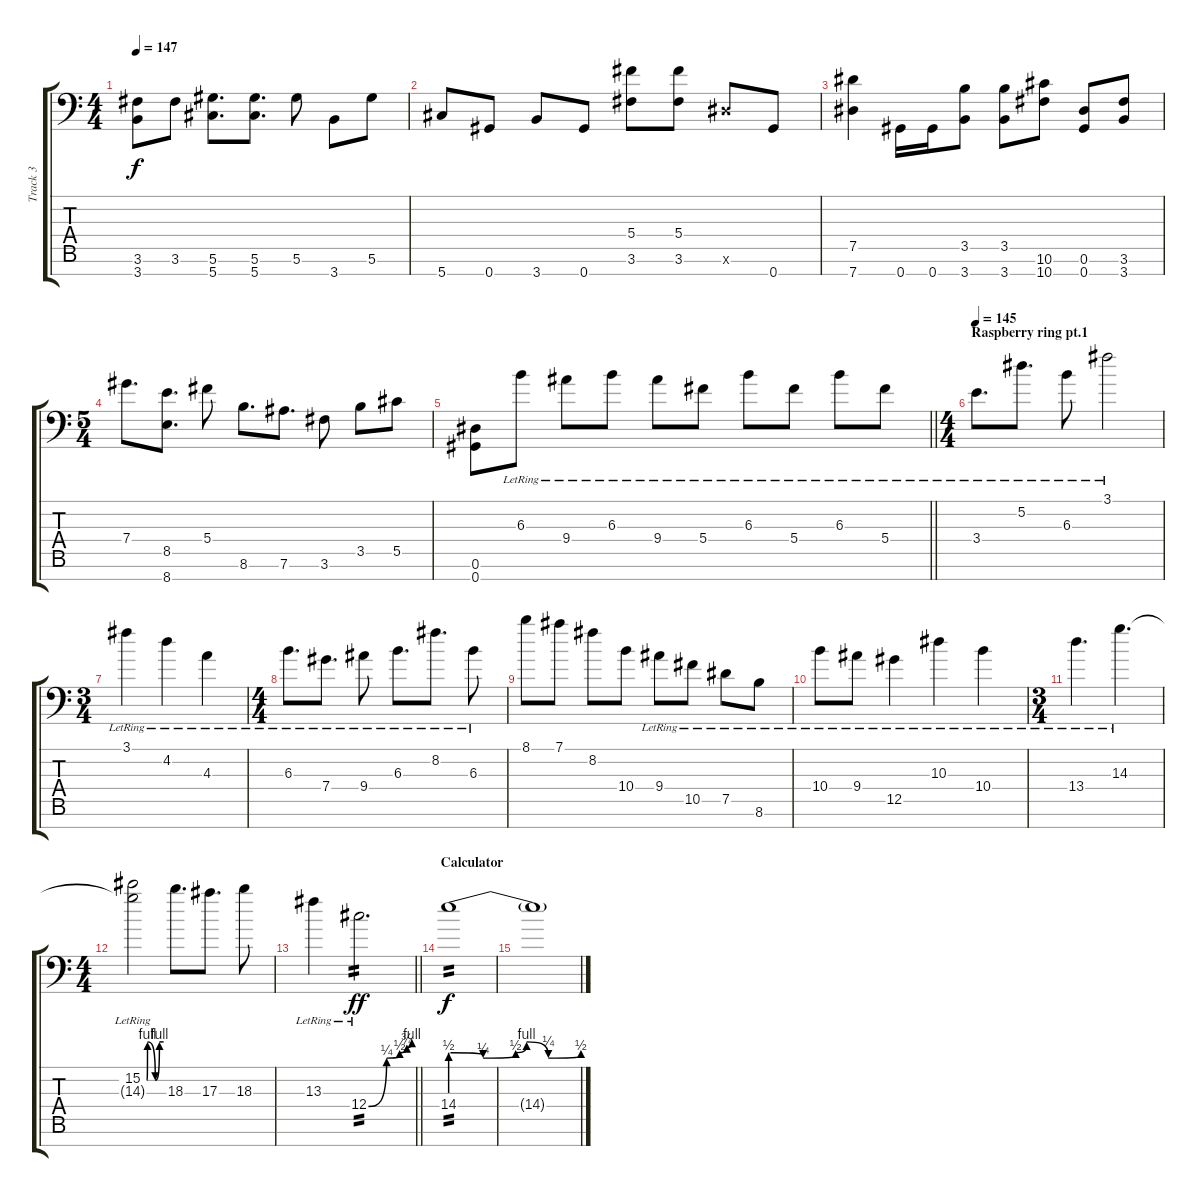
\track ("Track 3" "Track 3") {instrument distortionguitar}
\staff {score tabs}
\tuning (Eb4 Bb3 F3 Db3 Ab2 Eb2 Ab1) {hide}
\ts (4 4)
\tempo 147
\clef f4
\ks c
(3.6 3.7).8{dy f} 3.6.8 (5.6 5.7).8{d} (5.6 5.7).8{d} 5.6.8 3.7.8 5.6.8 |
5.7.8 0.7.8 3.7.8 0.7.8 (5.4 3.6).8 (5.4 3.6).8 0.6{x}.8 0.7.8 |
(7.5 7.7).4 0.7.16 0.7.16 (3.5 3.7).8 (3.5 3.7).8 (10.6 10.7).8 (0.6 0.7).8 (3.6 3.7).8 |
\ts (5 4)
7.4.8{d} (8.5 8.7).8{d} 5.4.8 8.6.8{d} 7.6.8{d} 3.6.8 3.5.8 5.5.8 |
\barLineRight lightlight
(0.6 0.7).8 6.3{lr}.8 9.4{lr}.8 6.3{lr}.8 9.4{lr}.8 5.4{lr}.8 6.3{lr}.8 5.4{lr}.8 6.3{lr}.8 5.4{lr}.8 |
\ts (4 4)
\section ("" "Raspberry ring pt.1")
\tempo 145
3.4{lr}.8{d} 5.2{lr}.8{d} 6.3{lr}.8 3.1{lr}.2 |
\ts (3 4)
3.1{lr}.4 4.2{lr}.4 4.3{lr}.4 |
\ts (4 4)
6.3{lr}.8{d} 7.4{lr}.8{d} 9.4{lr}.8 6.3{lr}.8{d} 8.2{lr}.8{d} 6.3{lr}.8 |
8.1.8 7.1.8 8.2.8 10.4.8 9.4{lr}.8 10.5{lr}.8 7.5{lr}.8 8.6{lr}.8 |
10.4{lr}.8 9.4{lr}.8 12.5{lr}.4 10.3{lr}.4 10.4{lr}.4 |
\ts (3 4)
13.4{lr}.4{d} 14.3{lr}.4{d} |
\ts (4 4)
(15.2{be (custom 0 0 2 4 30 0 45 4 60 4) lr} 14.3{t}).2 18.3.8{d} 17.3.8{d} 18.3.8 |
\barLineRight lightlight
13.3{lr}.4 12.4{be (custom 0 0 25 1 43 2 53 3 60 4) lr}.2{d tp 2 dy ff} |
\section ("" "Calculator")
14.4{be (custom 0 2 15 1 30 2 35 4 45 1 60 2)}.1{tp 2 dy f volume 0} |
14.4{t}.1
